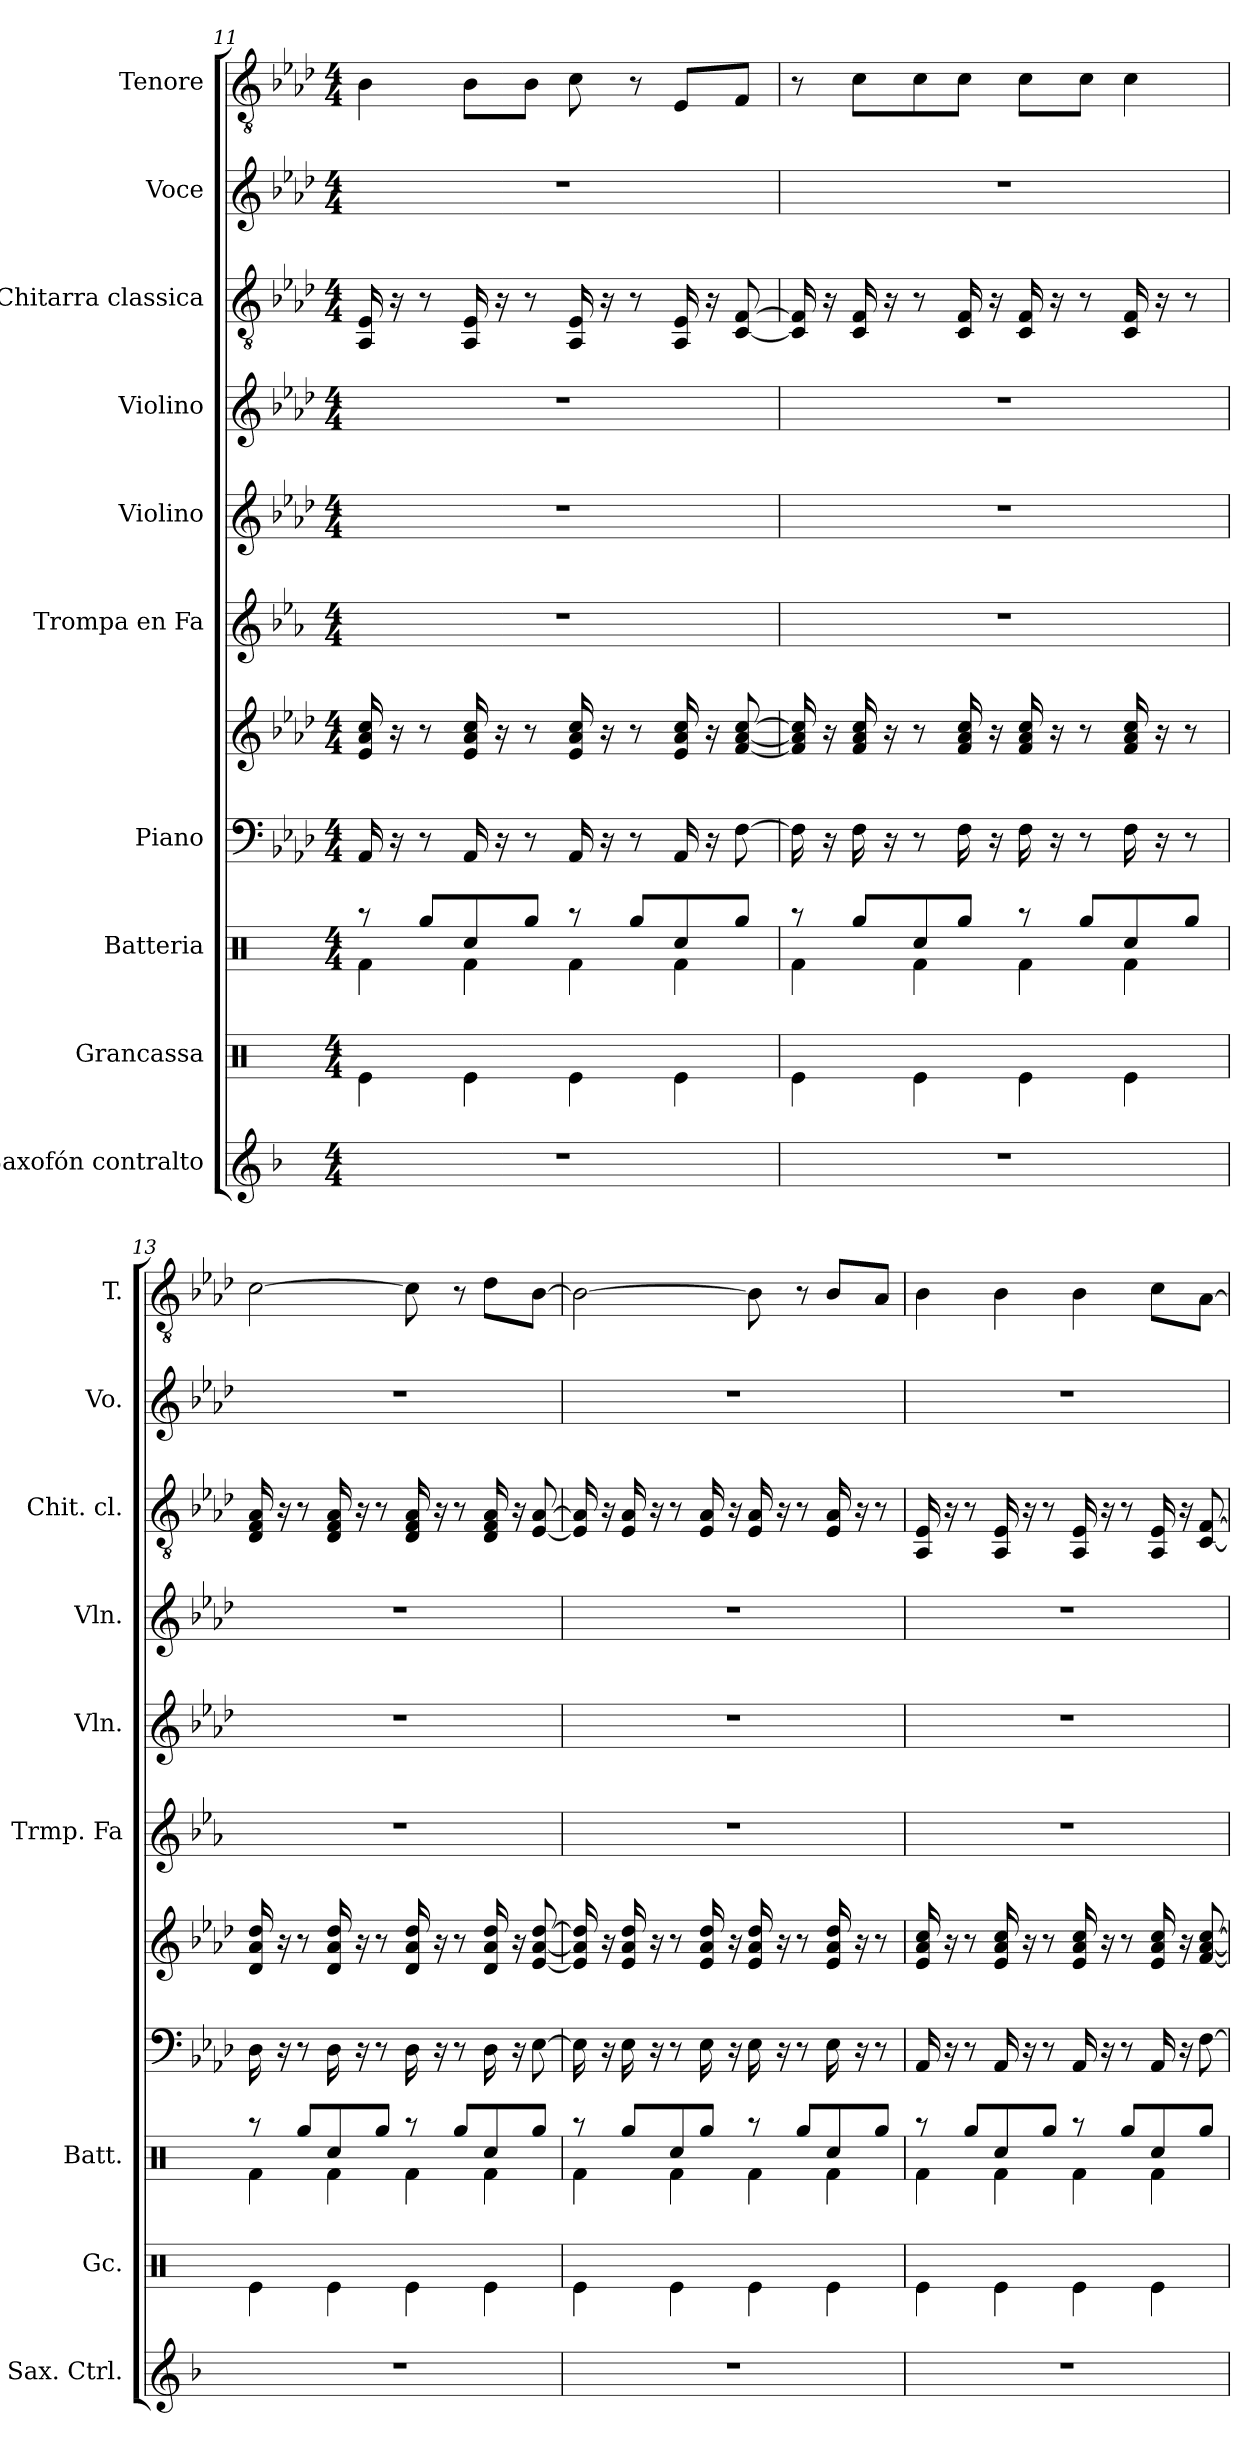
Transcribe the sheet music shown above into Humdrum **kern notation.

**kern	**kern	**kern	**kern	**kern	**kern	**kern	**kern	**kern	**kern	**kern
*part10	*part9	*part8	*part7	*part7	*part6	*part5	*part4	*part3	*part2	*part1
*staff11	*staff10	*staff9	*staff8	*staff7	*staff6	*staff5	*staff4	*staff3	*staff2	*staff1
*I"Saxofón contralto	*I"Grancassa	*I"Batteria	*I"Piano	*	*I"Trompa en Fa	*I"Violino	*I"Violino	*I"Chitarra classica	*I"Voce	*I"Tenore
*I'Sax. Ctrl.	*I'Gc.	*I'Batt.	*	*	*I'Trmp. Fa	*I'Vln.	*I'Vln.	*I'Chit. cl.	*I'Vo.	*I'T.
!!LO:PB:g=z
*clefG2	*clefX	*clefX	*clefF4	*clefG2	*clefG2	*clefG2	*clefG2	*clefGv2	*clefG2	*clefGv2
*ITrd5c9	*	*	*	*	*ITrd4c7	*	*	*	*	*
*k[b-e-a-d-]	*k[]	*k[]	*k[b-e-a-d-]	*k[b-e-a-d-]	*k[b-e-a-d-]	*k[b-e-a-d-]	*k[b-e-a-d-]	*k[b-e-a-d-]	*k[b-e-a-d-]	*k[b-e-a-d-]
*M4/4	*M4/4	*M4/4	*M4/4	*M4/4	*M4/4	*M4/4	*M4/4	*M4/4	*M4/4	*M4/4
=11	=11	=11	=11	=11	=11	=11	=11	=11	=11	=11
*	*	*^	*	*	*	*	*	*	*	*
1r	4Re\	8r	4Rf\	16AA-/	16e-/ 16a-/ 16cc/	1r	1r	1r	16AA-/ 16E-/	1r	4B-\
.	.	.	.	16r	16r	.	.	.	16r	.	.
.	.	8Rgg/L	.	8r	8r	.	.	.	8r	.	.
.	4Re\	8Rcc/	4Rf\	16AA-/	16e-/ 16a-/ 16cc/	.	.	.	16AA-/ 16E-/	.	8B-\L
.	.	.	.	16r	16r	.	.	.	16r	.	.
.	.	8Rgg/J	.	8r	8r	.	.	.	8r	.	8B-\J
.	4Re\	8r	4Rf\	16AA-/	16e-/ 16a-/ 16cc/	.	.	.	16AA-/ 16E-/	.	8c\
.	.	.	.	16r	16r	.	.	.	16r	.	.
.	.	8Rgg/L	.	8r	8r	.	.	.	8r	.	8r
.	4Re\	8Rcc/	4Rf\	16AA-/	16e-/ 16a-/ 16cc/	.	.	.	16AA-/ 16E-/	.	8E-/L
.	.	.	.	16r	16r	.	.	.	16r	.	.
.	.	8Rgg/J	.	[8F\	[8f/ [8a-/ [8cc/	.	.	.	[8C/ [8F/	.	8F/J
=12	=12	=12	=12	=12	=12	=12	=12	=12	=12	=12	=12
1r	4Re\	8r	4Rf\	16F\]	16f/] 16a-/] 16cc/]	1r	1r	1r	16C/] 16F/]	1r	8r
.	.	.	.	16r	16r	.	.	.	16r	.	.
.	.	8Rgg/L	.	16F\	16f/ 16a-/ 16cc/	.	.	.	16C/ 16F/	.	8c\L
.	.	.	.	16r	16r	.	.	.	16r	.	.
.	4Re\	8Rcc/	4Rf\	8r	8r	.	.	.	8r	.	8c\
.	.	8Rgg/J	.	16F\	16f/ 16a-/ 16cc/	.	.	.	16C/ 16F/	.	8c\J
.	.	.	.	16r	16r	.	.	.	16r	.	.
.	4Re\	8r	4Rf\	16F\	16f/ 16a-/ 16cc/	.	.	.	16C/ 16F/	.	8c\L
.	.	.	.	16r	16r	.	.	.	16r	.	.
.	.	8Rgg/L	.	8r	8r	.	.	.	8r	.	8c\J
.	4Re\	8Rcc/	4Rf\	16F\	16f/ 16a-/ 16cc/	.	.	.	16C/ 16F/	.	4c\
.	.	.	.	16r	16r	.	.	.	16r	.	.
.	.	8Rgg/J	.	8r	8r	.	.	.	8r	.	.
!!LO:PB:g=z
=13	=13	=13	=13	=13	=13	=13	=13	=13	=13	=13	=13
1r	4Re\	8r	4Rf\	16D-\	16d-/ 16a-/ 16dd-/	1r	1r	1r	16D-/ 16F/ 16A-/	1r	[2c\
.	.	.	.	16r	16r	.	.	.	16r	.	.
.	.	8Rgg/L	.	8r	8r	.	.	.	8r	.	.
.	4Re\	8Rcc/	4Rf\	16D-\	16d-/ 16a-/ 16dd-/	.	.	.	16D-/ 16F/ 16A-/	.	.
.	.	.	.	16r	16r	.	.	.	16r	.	.
.	.	8Rgg/J	.	8r	8r	.	.	.	8r	.	.
.	4Re\	8r	4Rf\	16D-\	16d-/ 16a-/ 16dd-/	.	.	.	16D-/ 16F/ 16A-/	.	8c\]
.	.	.	.	16r	16r	.	.	.	16r	.	.
.	.	8Rgg/L	.	8r	8r	.	.	.	8r	.	8r
.	4Re\	8Rcc/	4Rf\	16D-\	16d-/ 16a-/ 16dd-/	.	.	.	16D-/ 16F/ 16A-/	.	8d-\L
.	.	.	.	16r	16r	.	.	.	16r	.	.
.	.	8Rgg/J	.	[8E-\	[8e-/ [8a-/ [8dd-/	.	.	.	[8E-/ [8A-/	.	[8B-\J
=14	=14	=14	=14	=14	=14	=14	=14	=14	=14	=14	=14
1r	4Re\	8r	4Rf\	16E-\]	16e-/] 16a-/] 16dd-/]	1r	1r	1r	16E-/] 16A-/]	1r	2B-\_
.	.	.	.	16r	16r	.	.	.	16r	.	.
.	.	8Rgg/L	.	16E-\	16e-/ 16a-/ 16dd-/	.	.	.	16E-/ 16A-/	.	.
.	.	.	.	16r	16r	.	.	.	16r	.	.
.	4Re\	8Rcc/	4Rf\	8r	8r	.	.	.	8r	.	.
.	.	8Rgg/J	.	16E-\	16e-/ 16a-/ 16dd-/	.	.	.	16E-/ 16A-/	.	.
.	.	.	.	16r	16r	.	.	.	16r	.	.
.	4Re\	8r	4Rf\	16E-\	16e-/ 16a-/ 16dd-/	.	.	.	16E-/ 16A-/	.	8B-\]
.	.	.	.	16r	16r	.	.	.	16r	.	.
.	.	8Rgg/L	.	8r	8r	.	.	.	8r	.	8r
.	4Re\	8Rcc/	4Rf\	16E-\	16e-/ 16a-/ 16dd-/	.	.	.	16E-/ 16A-/	.	8B-/L
.	.	.	.	16r	16r	.	.	.	16r	.	.
.	.	8Rgg/J	.	8r	8r	.	.	.	8r	.	8A-/J
!!LO:PB:g=z
=15	=15	=15	=15	=15	=15	=15	=15	=15	=15	=15	=15
1r	4Re\	8r	4Rf\	16AA-/	16e-/ 16a-/ 16cc/	1r	1r	1r	16AA-/ 16E-/	1r	4B-\
.	.	.	.	16r	16r	.	.	.	16r	.	.
.	.	8Rgg/L	.	8r	8r	.	.	.	8r	.	.
.	4Re\	8Rcc/	4Rf\	16AA-/	16e-/ 16a-/ 16cc/	.	.	.	16AA-/ 16E-/	.	4B-\
.	.	.	.	16r	16r	.	.	.	16r	.	.
.	.	8Rgg/J	.	8r	8r	.	.	.	8r	.	.
.	4Re\	8r	4Rf\	16AA-/	16e-/ 16a-/ 16cc/	.	.	.	16AA-/ 16E-/	.	4B-\
.	.	.	.	16r	16r	.	.	.	16r	.	.
.	.	8Rgg/L	.	8r	8r	.	.	.	8r	.	.
.	4Re\	8Rcc/	4Rf\	16AA-/	16e-/ 16a-/ 16cc/	.	.	.	16AA-/ 16E-/	.	8c\L
.	.	.	.	16r	16r	.	.	.	16r	.	.
.	.	8Rgg/J	.	[8F\	[8f/ [8a-/ [8cc/	.	.	.	[8C/ [8F/	.	[8A-\J
*	*	*v	*v	*	*	*	*	*	*	*	*
=	=	=	=	=	=	=	=	=	=	=
*-	*-	*-	*-	*-	*-	*-	*-	*-	*-	*-
